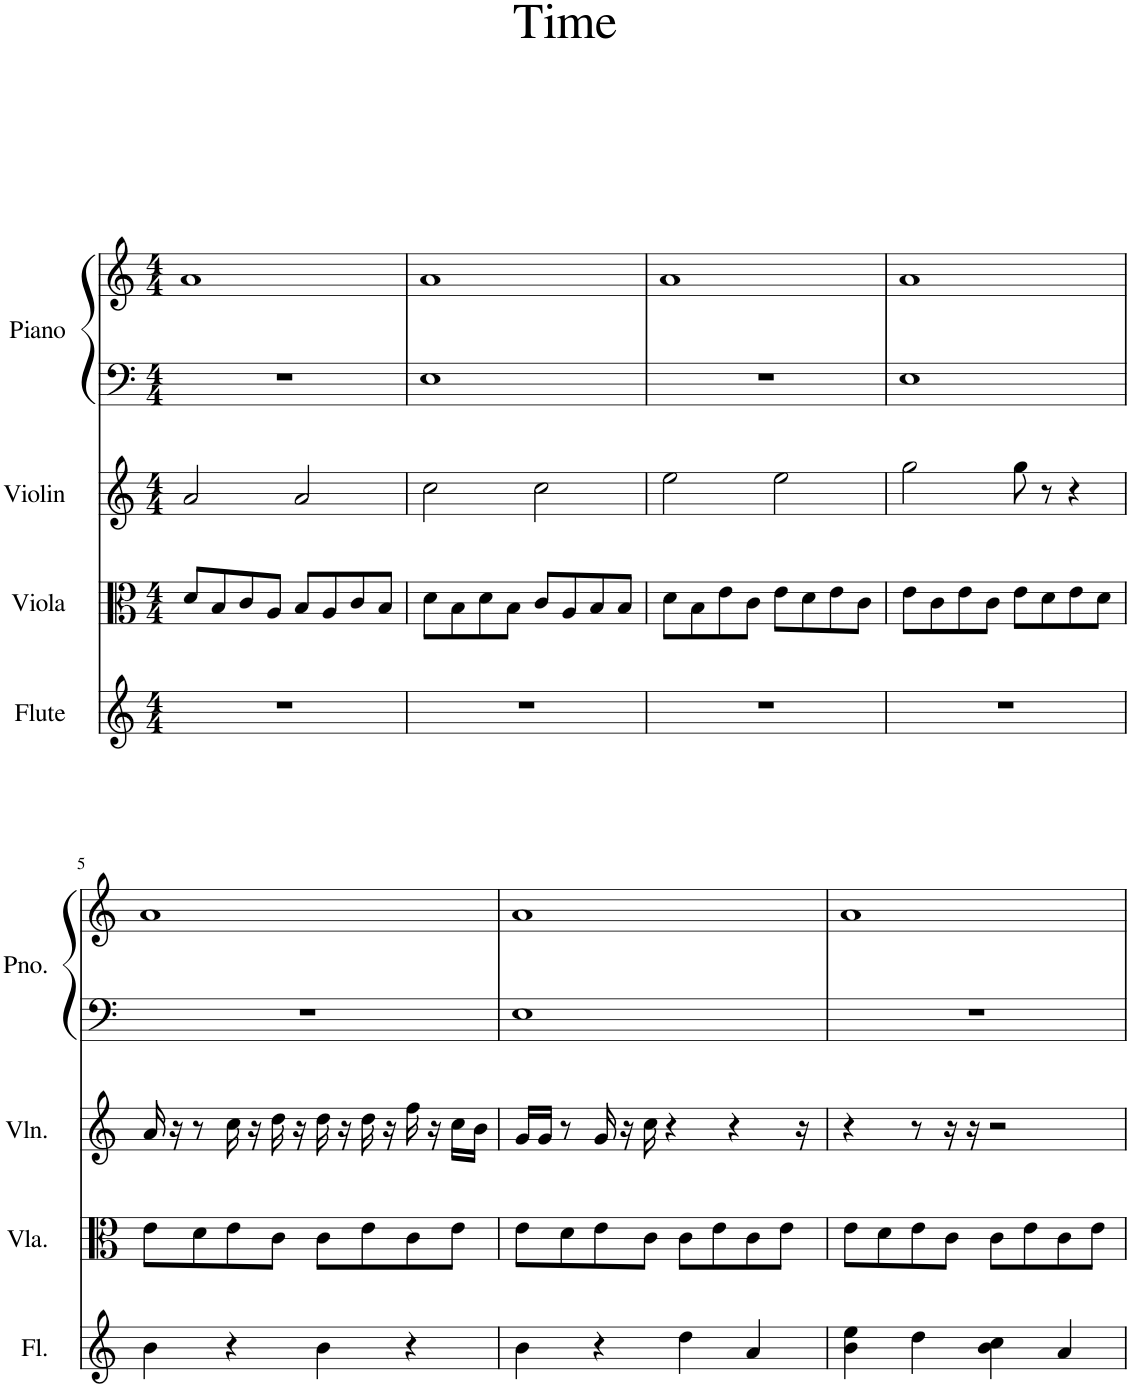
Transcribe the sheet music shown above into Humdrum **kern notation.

**kern	**kern	**kern	**kern	**kern
*part4	*part3	*part2	*part1	*part1
*staff5	*staff4	*staff3	*staff2	*staff1
*I"Flute	*I"Viola	*I"Violin	*I"Piano	*
*I'Fl.	*I'Vla.	*I'Vln.	*I'Pno.	*
*clefG2	*clefC3	*clefG2	*clefF4	*clefG2
*k[]	*k[]	*k[]	*k[]	*k[]
*M4/4	*M4/4	*M4/4	*M4/4	*M4/4
=1	=1	=1	=1	=1
1r	8d/L	2a/	1r	1a
.	8B/	.	.	.
.	8c/	.	.	.
.	8A/J	.	.	.
.	8B/L	2a/	.	.
.	8A/	.	.	.
.	8c/	.	.	.
.	8B/J	.	.	.
=2	=2	=2	=2	=2
1r	8d\L	2cc\	1E	1a
.	8B\	.	.	.
.	8d\	.	.	.
.	8B\J	.	.	.
.	8c/L	2cc\	.	.
.	8A/	.	.	.
.	8B/	.	.	.
.	8B/J	.	.	.
=3	=3	=3	=3	=3
1r	8d\L	2ee\	1r	1a
.	8B\	.	.	.
.	8e\	.	.	.
.	8c\J	.	.	.
.	8e\L	2ee\	.	.
.	8d\	.	.	.
.	8e\	.	.	.
.	8c\J	.	.	.
=4	=4	=4	=4	=4
1r	8e\L	2gg\	1E	1a
.	8c\	.	.	.
.	8e\	.	.	.
.	8c\J	.	.	.
.	8e\L	8gg\	.	.
.	8d\	8r	.	.
.	8e\	4r	.	.
.	8d\J	.	.	.
!!LO:LB:g=z
=5	=5	=5	=5	=5
4b\	8e\L	16a/	1r	1a
.	.	16r	.	.
.	8d\	8r	.	.
4r	8e\	16cc\	.	.
.	.	16r	.	.
.	8c\J	16dd\	.	.
.	.	16r	.	.
4b\	8c\L	16dd\	.	.
.	.	16r	.	.
.	8e\	16dd\	.	.
.	.	16r	.	.
4r	8c\	16ff\	.	.
.	.	16r	.	.
.	8e\J	16cc\LL	.	.
.	.	16b\JJ	.	.
=6	=6	=6	=6	=6
4b\	8e\L	16g/LL	1E	1a
.	.	16g/JJ	.	.
.	8d\	8r	.	.
4r	8e\	16g/	.	.
.	.	16r	.	.
.	8c\J	16cc\	.	.
.	.	4r	.	.
4dd\	8c\L	.	.	.
.	8e\	.	.	.
.	.	4r	.	.
4a/	8c\	.	.	.
.	8e\J	.	.	.
.	.	16r	.	.
=7	=7	=7	=7	=7
4b\ 4ee\	8e\L	4r	1r	1a
.	8d\	.	.	.
4dd\	8e\	8r	.	.
.	8c\J	16r	.	.
.	.	16r	.	.
4b\ 4cc\	8c\L	2r	.	.
.	8e\	.	.	.
4a/	8c\	.	.	.
.	8e\J	.	.	.
=	=	=	=	=
*-	*-	*-	*-	*-
